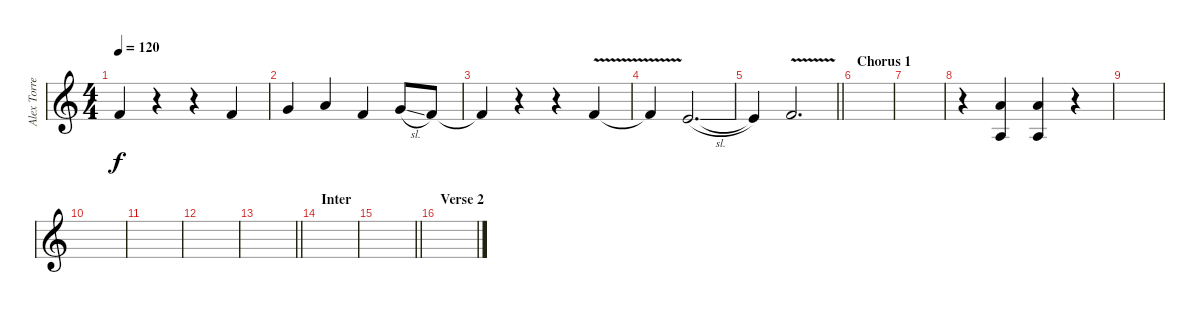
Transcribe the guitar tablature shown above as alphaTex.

\track ("Alex Torres [Backup Vocals II]" "Alex Torre") {instrument bassoon}
\staff {score}
\tuning (E4 B3 G3 D3 A2 E2) {hide}
\ts (4 4)
\tempo 120
\clef g2
\ks c
1.1{t}.4{dy f} r.4 r.4 1.1.4 |
3.1.4 5.1.4 1.1.4 3.1{sl}.8 1.1.8 |
1.1{t}.4 r.4 r.4 1.1{v}.4 |
1.1{t}.4 0.1{sl}.2{d} |
\barLineRight lightlight
0.1{t}.4 1.1{v}.2{d} |
\section ("" "Chorus 1")
|
|
r.4 (5.1 2.3).4{volume 16 balance 8} (5.1 2.3).4 r.4 |
|
|
|
|
\barLineRight lightlight
|
\section ("" "Inter")
|
\barLineRight lightlight
|
\section ("" "Verse 2")
